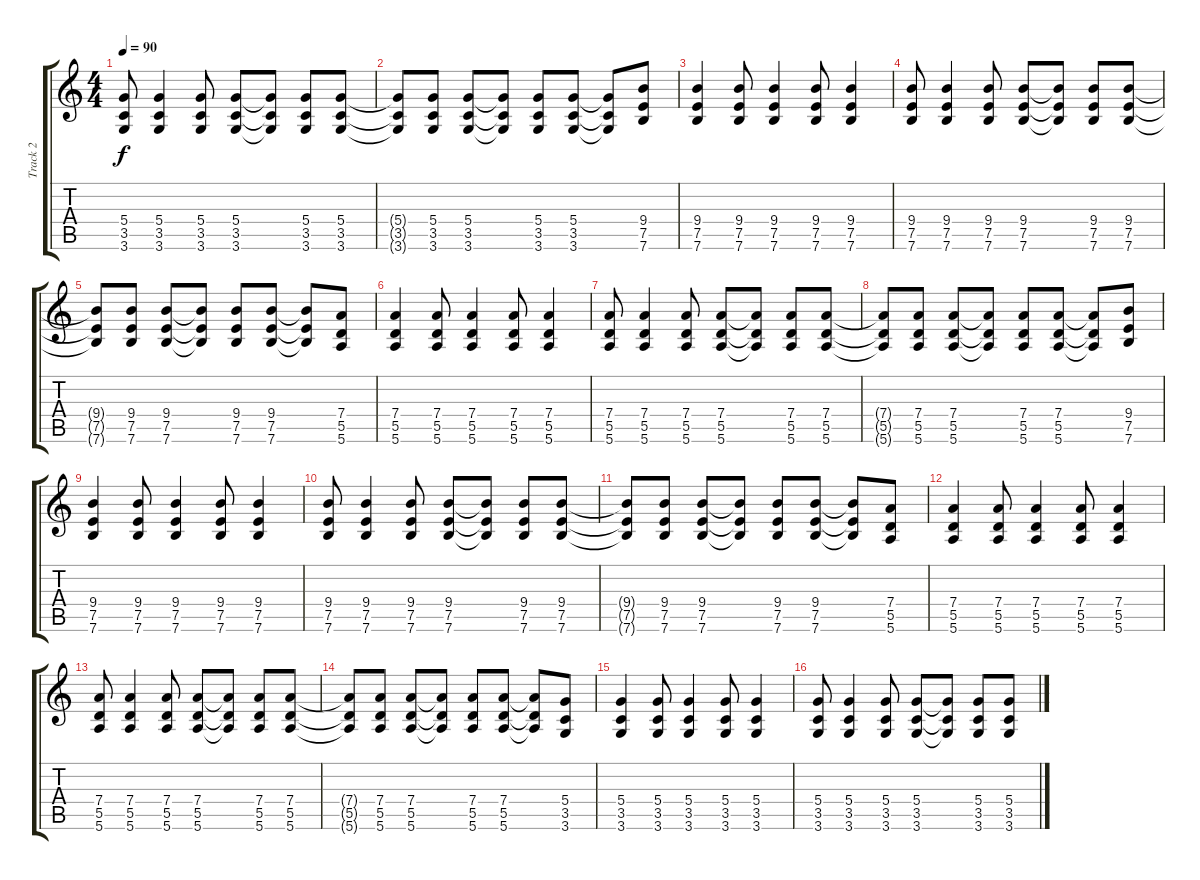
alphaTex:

\track ("Track 2" "Track 2") {instrument distortionguitar}
\staff {score tabs}
\tuning (E4 B3 G3 D3 A2 E2) {hide}
\ts (4 4)
\tempo 90
\clef g2
\ks c
(5.4 3.5 3.6).8{dy f} (5.4 3.5 3.6).4 (5.4 3.5 3.6).8 (5.4 3.5 3.6).8 (5.4{t} 3.5{t} 3.6{t}).8 (5.4 3.5 3.6).8 (5.4 3.5 3.6).8 |
(5.4{t} 3.5{t} 3.6{t}).8 (5.4 3.5 3.6).8 (5.4 3.5 3.6).8 (5.4{t} 3.5{t} 3.6{t}).8 (5.4 3.5 3.6).8 (5.4 3.5 3.6).8 (5.4{t} 3.5{t} 3.6{t}).8 (9.4 7.5 7.6).8 |
(9.4 7.5 7.6).4 (9.4 7.5 7.6).8 (9.4 7.5 7.6).4 (9.4 7.5 7.6).8 (9.4 7.5 7.6).4 |
(9.4 7.5 7.6).8 (9.4 7.5 7.6).4 (9.4 7.5 7.6).8 (9.4 7.5 7.6).8 (9.4{t} 7.5{t} 7.6{t}).8 (9.4 7.5 7.6).8 (9.4 7.5 7.6).8 |
(9.4{t} 7.5{t} 7.6{t}).8 (9.4 7.5 7.6).8 (9.4 7.5 7.6).8 (9.4{t} 7.5{t} 7.6{t}).8 (9.4 7.5 7.6).8 (9.4 7.5 7.6).8 (9.4{t} 7.5{t} 7.6{t}).8 (7.4 5.5 5.6).8 |
(7.4 5.5 5.6).4 (7.4 5.5 5.6).8 (7.4 5.5 5.6).4 (7.4 5.5 5.6).8 (7.4 5.5 5.6).4 |
(7.4 5.5 5.6).8 (7.4 5.5 5.6).4 (7.4 5.5 5.6).8 (7.4 5.5 5.6).8 (7.4{t} 5.5{t} 5.6{t}).8 (7.4 5.5 5.6).8 (7.4 5.5 5.6).8 |
(7.4{t} 5.5{t} 5.6{t}).8 (7.4 5.5 5.6).8 (7.4 5.5 5.6).8 (7.4{t} 5.5{t} 5.6{t}).8 (7.4 5.5 5.6).8 (7.4 5.5 5.6).8 (7.4{t} 5.5{t} 5.6{t}).8 (9.4 7.5 7.6).8 |
(9.4 7.5 7.6).4 (9.4 7.5 7.6).8 (9.4 7.5 7.6).4 (9.4 7.5 7.6).8 (9.4 7.5 7.6).4 |
(9.4 7.5 7.6).8 (9.4 7.5 7.6).4 (9.4 7.5 7.6).8 (9.4 7.5 7.6).8 (9.4{t} 7.5{t} 7.6{t}).8 (9.4 7.5 7.6).8 (9.4 7.5 7.6).8 |
(9.4{t} 7.5{t} 7.6{t}).8 (9.4 7.5 7.6).8 (9.4 7.5 7.6).8 (9.4{t} 7.5{t} 7.6{t}).8 (9.4 7.5 7.6).8 (9.4 7.5 7.6).8 (9.4{t} 7.5{t} 7.6{t}).8 (7.4 5.5 5.6).8 |
(7.4 5.5 5.6).4 (7.4 5.5 5.6).8 (7.4 5.5 5.6).4 (7.4 5.5 5.6).8 (7.4 5.5 5.6).4 |
(7.4 5.5 5.6).8 (7.4 5.5 5.6).4 (7.4 5.5 5.6).8 (7.4 5.5 5.6).8 (7.4{t} 5.5{t} 5.6{t}).8 (7.4 5.5 5.6).8 (7.4 5.5 5.6).8 |
(7.4{t} 5.5{t} 5.6{t}).8 (7.4 5.5 5.6).8 (7.4 5.5 5.6).8 (7.4{t} 5.5{t} 5.6{t}).8 (7.4 5.5 5.6).8 (7.4 5.5 5.6).8 (7.4{t} 5.5{t} 5.6{t}).8 (5.4 3.5 3.6).8 |
(5.4 3.5 3.6).4 (5.4 3.5 3.6).8 (5.4 3.5 3.6).4 (5.4 3.5 3.6).8 (5.4 3.5 3.6).4 |
(5.4 3.5 3.6).8 (5.4 3.5 3.6).4 (5.4 3.5 3.6).8 (5.4 3.5 3.6).8 (5.4{t} 3.5{t} 3.6{t}).8 (5.4 3.5 3.6).8 (5.4 3.5 3.6).8
